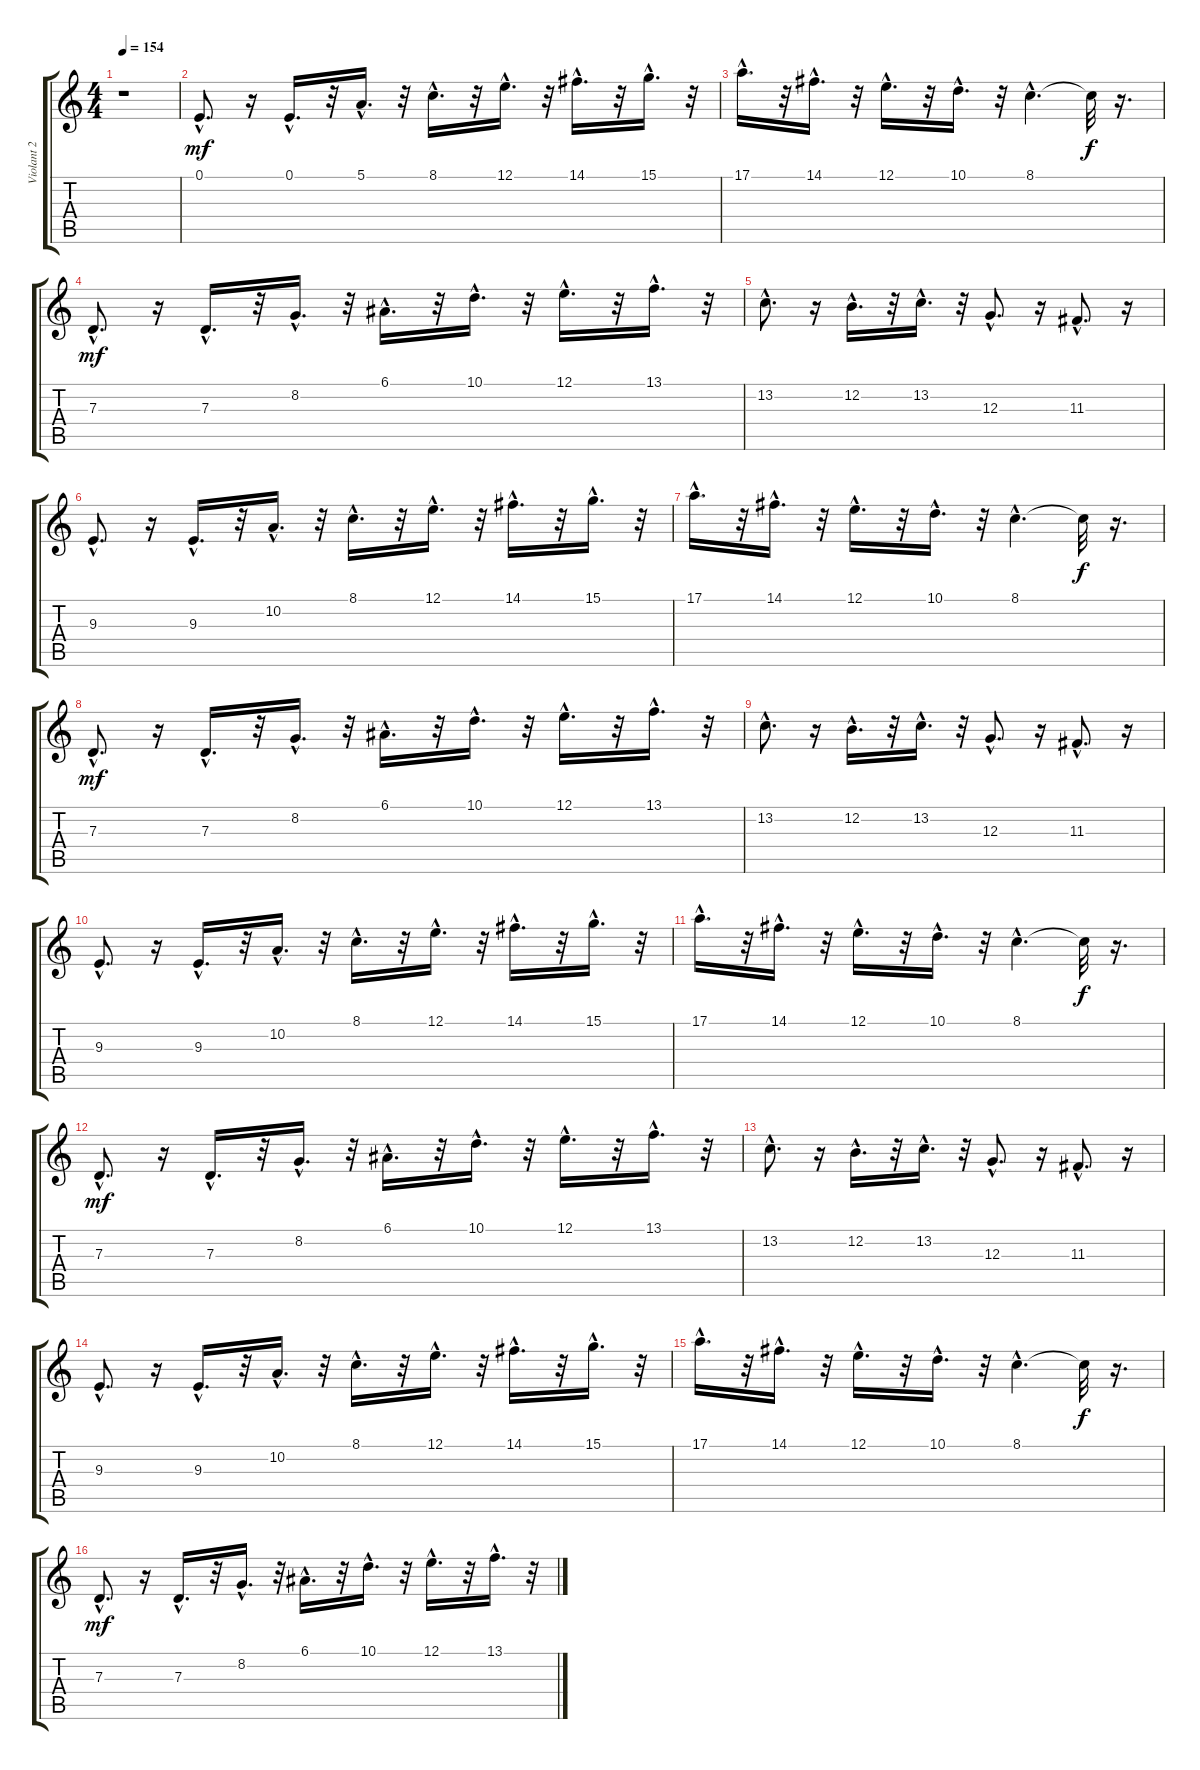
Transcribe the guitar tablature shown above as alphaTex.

\track ("Violant 2" "Violant 2") {instrument viola}
\staff {score tabs}
\tuning (E4 B3 G3 D3 A2 E2) {hide}
\ts (4 4)
\tempo 154
\clef g2
\ks c
r.1{dy f} |
0.1{hac}.8{d dy mf} r.16 0.1{hac}.16{d} r.32 5.1{hac}.16{d} r.32 8.1{hac}.16{d} r.32 12.1{hac}.16{d} r.32 14.1{hac}.16{d} r.32 15.1{hac}.16{d} r.32 |
17.1{hac}.16{d} r.32 14.1{hac}.16{d} r.32 12.1{hac}.16{d} r.32 10.1{hac}.16{d} r.32 8.1{hac}.4{d} 8.1{t}.32{dy f} r.16{d} |
7.3{hac}.8{d dy mf} r.16 7.3{hac}.16{d} r.32 8.2{hac}.16{d} r.32 6.1{hac}.16{d} r.32 10.1{hac}.16{d} r.32 12.1{hac}.16{d} r.32 13.1{hac}.16{d} r.32 |
13.2{hac}.8{d} r.16 12.2{hac}.16{d} r.32 13.2{hac}.16{d} r.32 12.3{hac}.8{d} r.16 11.3{hac}.8{d} r.16 |
9.3{hac}.8{d} r.16 9.3{hac}.16{d} r.32 10.2{hac}.16{d} r.32 8.1{hac}.16{d} r.32 12.1{hac}.16{d} r.32 14.1{hac}.16{d} r.32 15.1{hac}.16{d} r.32 |
17.1{hac}.16{d} r.32 14.1{hac}.16{d} r.32 12.1{hac}.16{d} r.32 10.1{hac}.16{d} r.32 8.1{hac}.4{d} 8.1{t}.32{dy f} r.16{d} |
7.3{hac}.8{d dy mf} r.16 7.3{hac}.16{d} r.32 8.2{hac}.16{d} r.32 6.1{hac}.16{d} r.32 10.1{hac}.16{d} r.32 12.1{hac}.16{d} r.32 13.1{hac}.16{d} r.32 |
13.2{hac}.8{d} r.16 12.2{hac}.16{d} r.32 13.2{hac}.16{d} r.32 12.3{hac}.8{d} r.16 11.3{hac}.8{d} r.16 |
9.3{hac}.8{d} r.16 9.3{hac}.16{d} r.32 10.2{hac}.16{d} r.32 8.1{hac}.16{d} r.32 12.1{hac}.16{d} r.32 14.1{hac}.16{d} r.32 15.1{hac}.16{d} r.32 |
17.1{hac}.16{d} r.32 14.1{hac}.16{d} r.32 12.1{hac}.16{d} r.32 10.1{hac}.16{d} r.32 8.1{hac}.4{d} 8.1{t}.32{dy f} r.16{d} |
7.3{hac}.8{d dy mf} r.16 7.3{hac}.16{d} r.32 8.2{hac}.16{d} r.32 6.1{hac}.16{d} r.32 10.1{hac}.16{d} r.32 12.1{hac}.16{d} r.32 13.1{hac}.16{d} r.32 |
13.2{hac}.8{d} r.16 12.2{hac}.16{d} r.32 13.2{hac}.16{d} r.32 12.3{hac}.8{d} r.16 11.3{hac}.8{d} r.16 |
9.3{hac}.8{d} r.16 9.3{hac}.16{d} r.32 10.2{hac}.16{d} r.32 8.1{hac}.16{d} r.32 12.1{hac}.16{d} r.32 14.1{hac}.16{d} r.32 15.1{hac}.16{d} r.32 |
17.1{hac}.16{d} r.32 14.1{hac}.16{d} r.32 12.1{hac}.16{d} r.32 10.1{hac}.16{d} r.32 8.1{hac}.4{d} 8.1{t}.32{dy f} r.16{d} |
7.3{hac}.8{d dy mf} r.16 7.3{hac}.16{d} r.32 8.2{hac}.16{d} r.32 6.1{hac}.16{d} r.32 10.1{hac}.16{d} r.32 12.1{hac}.16{d} r.32 13.1{hac}.16{d} r.32
